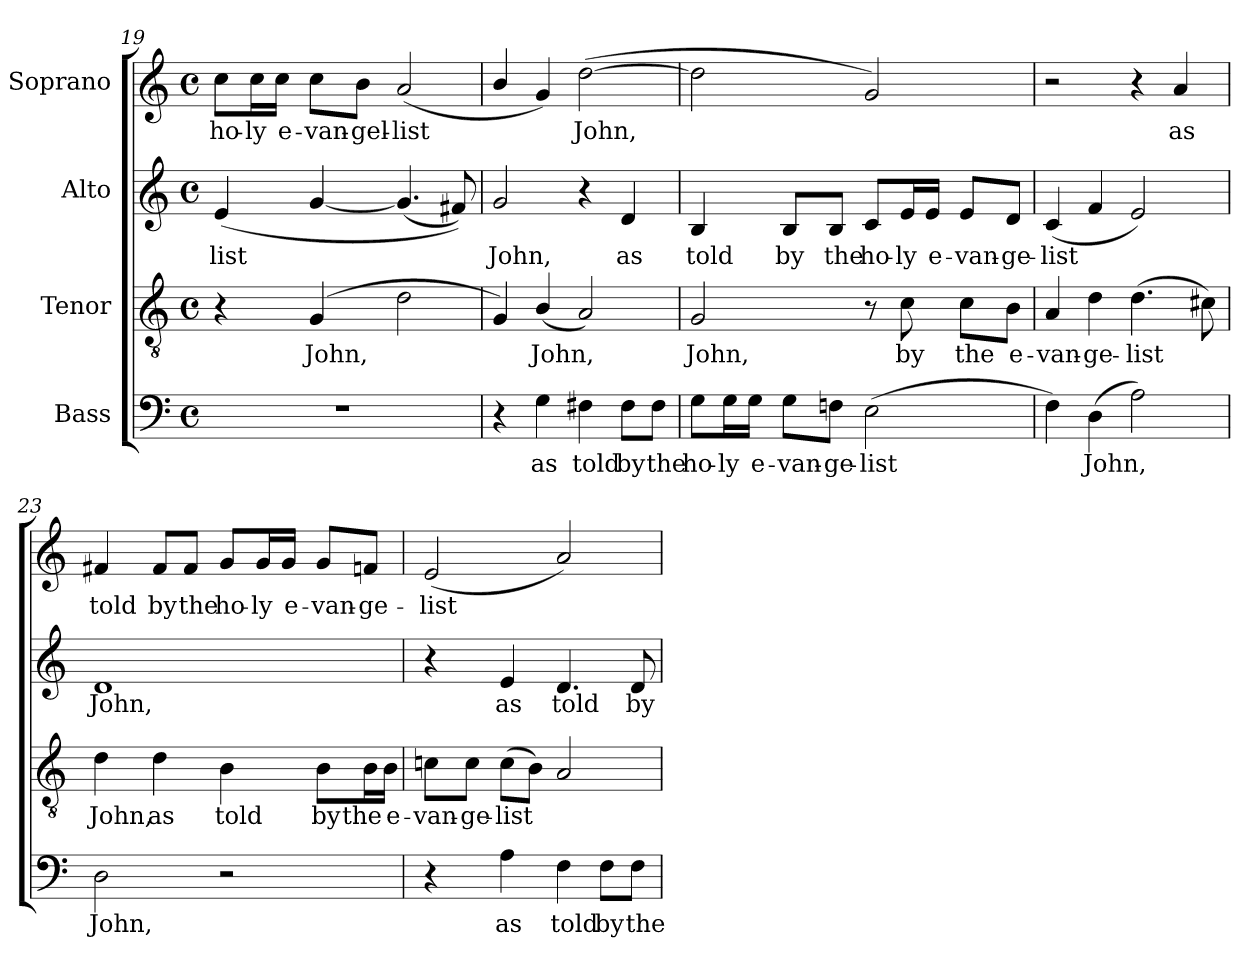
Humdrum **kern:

**kern	**text	**kern	**text	**kern	**text	**kern	**text
*part4	*part4	*part3	*part3	*part2	*part2	*part1	*part1
*staff4	*staff4	*staff3	*staff3	*staff2	*staff2	*staff1	*staff1
*I"Bass	*	*I"Tenor	*	*I"Alto	*	*I"Soprano	*
*clefF4	*	*clefGv2	*	*clefG2	*	*clefG2	*
*	*	*ITrd7c12	*	*	*	*	*
*k[]	*	*k[]	*	*k[]	*	*k[]	*
*C:	*	*C:	*	*C:	*	*C:	*
*M4/4	*	*M4/4	*	*M4/4	*	*M4/4	*
*met(c)	*	*met(c)	*	*met(c)	*	*met(c)	*
=19	=19	=19	=19	=19	=19	=19	=19
!	!	!	!	!	!LO:LY:b:color=#000000	!	!
!	!	!	!	!	!	!	!LO:LY:b:color=#000000
1r	.	4r	.	(4ei/	-list	8cci\L	ho-
!	!	!	!	!	!	!	!LO:LY:b:color=#000000
.	.	.	.	.	.	16cci\L	-ly
!	!	!	!	!	!	!	!LO:LY:b:color=#000000
.	.	.	.	.	.	16cci\JJ	e-
!	!	!	!LO:LY:b:color=#000000	!	!	!	!
!	!	!	!	!	!	!	!LO:LY:b:color=#000000
.	.	(4GGi/	John,	[<4gi/	.	8cci\L	-van-
!	!	!	!	!	!	!	!LO:LY:b:color=#000000
.	.	.	.	.	.	8bi\J	-gel-
!	!	!	!	!	!	!	!LO:LY:b:color=#000000
.	.	2Di\	.	(4.gi/]	.	(2ai/	-list
.	.	.	.	8f#Xi/))	.	.	.
!!LO:PB:g=z
=20	=20	=20	=20	=20	=20	=20	=20
!	!	!	!	!	!LO:LY:b:color=#000000	!	!
4r	.	4GGi/)	.	2gi/	John,	4bi/	.
!	!LO:LY:b:color=#000000	!	!	!	!	!	!
!	!	!	!LO:LY:b:color=#000000	!	!	!	!
4Gi\	as	(4BBi/	John,	.	.	4gi/)	.
!	!LO:LY:b:color=#000000	!	!	!	!	!	!
!	!	!	!	!	!	!	!LO:LY:b:color=#000000
4F#Xi\	told	2AAi/)	.	4r	.	([>2ddi\	John,
!	!LO:LY:b:color=#000000	!	!	!	!	!	!
!	!	!	!	!	!LO:LY:b:color=#000000	!	!
8F#i\L	by	.	.	4di/	as	.	.
!	!LO:LY:b:color=#000000	!	!	!	!	!	!
8F#i\J	the	.	.	.	.	.	.
=21	=21	=21	=21	=21	=21	=21	=21
!	!LO:LY:b:color=#000000	!	!	!	!	!	!
!	!	!	!LO:LY:b:color=#000000	!	!	!	!
!	!	!	!	!	!LO:LY:b:color=#000000	!	!
8Gi\L	ho-	2GGi/	John,	4Bi/	told	2ddi\]	.
!	!LO:LY:b:color=#000000	!	!	!	!	!	!
16Gi\L	-ly	.	.	.	.	.	.
!	!LO:LY:b:color=#000000	!	!	!	!	!	!
16Gi\JJ	e-	.	.	.	.	.	.
!	!LO:LY:b:color=#000000	!	!	!	!	!	!
!	!	!	!	!	!LO:LY:b:color=#000000	!	!
8Gi\L	-van-	.	.	8Bi/L	by	.	.
!	!LO:LY:b:color=#000000	!	!	!	!	!	!
!	!	!	!	!	!LO:LY:b:color=#000000	!	!
8Fni\J	-ge-	.	.	8Bi/J	the	.	.
!	!LO:LY:b:color=#000000	!	!	!	!	!	!
!	!	!	!	!	!LO:LY:b:color=#000000	!	!
(2Ei\	-list	8r	.	8ci/L	ho-	2gi/)	.
!	!	!	!LO:LY:b:color=#000000	!	!	!	!
!	!	!	!	!	!LO:LY:b:color=#000000	!	!
.	.	8Ci\	by	16ei/L	-ly	.	.
!	!	!	!	!	!LO:LY:b:color=#000000	!	!
.	.	.	.	16ei/JJ	e-	.	.
!	!	!	!LO:LY:b:color=#000000	!	!	!	!
!	!	!	!	!	!LO:LY:b:color=#000000	!	!
.	.	8Ci\L	the	8ei/L	-van-	.	.
!	!	!	!LO:LY:b:color=#000000	!	!	!	!
!	!	!	!	!	!LO:LY:b:color=#000000	!	!
.	.	8BBi\J	e-	8di/J	-ge-	.	.
=22	=22	=22	=22	=22	=22	=22	=22
!	!	!	!LO:LY:b:color=#000000	!	!	!	!
!	!	!	!	!	!LO:LY:b:color=#000000	!	!
4Fi\)	.	4AAi/	-van-	(4ci/	-list	2r	.
!	!LO:LY:b:color=#000000	!	!	!	!	!	!
!	!	!	!LO:LY:b:color=#000000	!	!	!	!
(4Di\	John,	4Di\	-ge-	4fi/	.	.	.
!	!	!	!LO:LY:b:color=#000000	!	!	!	!
2Ai\)	.	(4.Di\	-list	2ei/)	.	4r	.
!	!	!	!	!	!	!	!LO:LY:b:color=#000000
.	.	.	.	.	.	4ai/	as
.	.	8C#Xi\)	.	.	.	.	.
=23	=23	=23	=23	=23	=23	=23	=23
!	!LO:LY:b:color=#000000	!	!	!	!	!	!
!	!	!	!LO:LY:b:color=#000000	!	!	!	!
!	!	!	!	!	!LO:LY:b:color=#000000	!	!
!	!	!	!	!	!	!	!LO:LY:b:color=#000000
2Di\	John,	4Di\	John,	1di	John,	4f#Xi/	told
!	!	!	!LO:LY:b:color=#000000	!	!	!	!
!	!	!	!	!	!	!	!LO:LY:b:color=#000000
.	.	4Di\	as	.	.	8f#i/L	by
!	!	!	!	!	!	!	!LO:LY:b:color=#000000
.	.	.	.	.	.	8f#i/J	the
!	!	!	!LO:LY:b:color=#000000	!	!	!	!
!	!	!	!	!	!	!	!LO:LY:b:color=#000000
2r	.	4BBi\	told	.	.	8gi/L	ho-
!	!	!	!	!	!	!	!LO:LY:b:color=#000000
.	.	.	.	.	.	16gi/L	-ly
!	!	!	!	!	!	!	!LO:LY:b:color=#000000
.	.	.	.	.	.	16gi/JJ	e-
!	!	!	!LO:LY:b:color=#000000	!	!	!	!
!	!	!	!	!	!	!	!LO:LY:b:color=#000000
.	.	8BBi\L	by	.	.	8gi/L	-van-
!	!	!	!LO:LY:b:color=#000000	!	!	!	!
!	!	!	!	!	!	!	!LO:LY:b:color=#000000
.	.	16BBi\L	the	.	.	8fni/J	-ge-
!	!	!	!LO:LY:b:color=#000000	!	!	!	!
.	.	16BBi\JJ	e-	.	.	.	.
=24	=24	=24	=24	=24	=24	=24	=24
!	!	!	!LO:LY:b:color=#000000	!	!	!	!
!	!	!	!	!	!	!	!LO:LY:b:color=#000000
4r	.	8Cni\L	-van-	4r	.	(2ei/	-list
!	!	!	!LO:LY:b:color=#000000	!	!	!	!
.	.	8Ci\J	-ge-	.	.	.	.
!	!LO:LY:b:color=#000000	!	!	!	!	!	!
!	!	!	!LO:LY:b:color=#000000	!	!	!	!
!	!	!	!	!	!LO:LY:b:color=#000000	!	!
4Ai\	as	(8Ci\L	-list	4ei/	as	.	.
.	.	8BBi\J)	.	.	.	.	.
!	!LO:LY:b:color=#000000	!	!	!	!	!	!
!	!	!	!	!	!LO:LY:b:color=#000000	!	!
4Fi\	told	2AAi/	.	4.di/	told	2ai/)	.
!	!LO:LY:b:color=#000000	!	!	!	!	!	!
8Fi\L	by	.	.	.	.	.	.
!	!LO:LY:b:color=#000000	!	!	!	!	!	!
!	!	!	!	!	!LO:LY:b:color=#000000	!	!
8Fi\J	the	.	.	8di/	by	.	.
=	=	=	=	=	=	=	=
*-	*-	*-	*-	*-	*-	*-	*-
